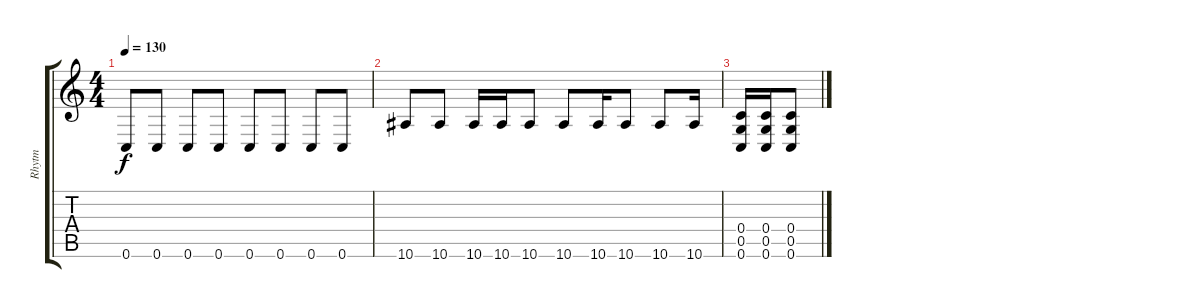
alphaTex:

\track ("Rhytm" "Rhytm") {instrument distortionguitar}
\staff {score tabs}
\tuning (D4 A3 F3 C3 G2 C2) {hide}
\ts (4 4)
\tempo 130
\clef g2
\ks c
0.6.8{dy f} 0.6.8 0.6.8 0.6.8 0.6.8 0.6.8 0.6.8 0.6.8 |
10.6.8 10.6.8 10.6.16 10.6.16 10.6.8 10.6.8 10.6.16 10.6.8 10.6.8 10.6.16 |
(0.4 0.5 0.6).16 (0.4 0.5 0.6).16 (0.4 0.5 0.6).8
